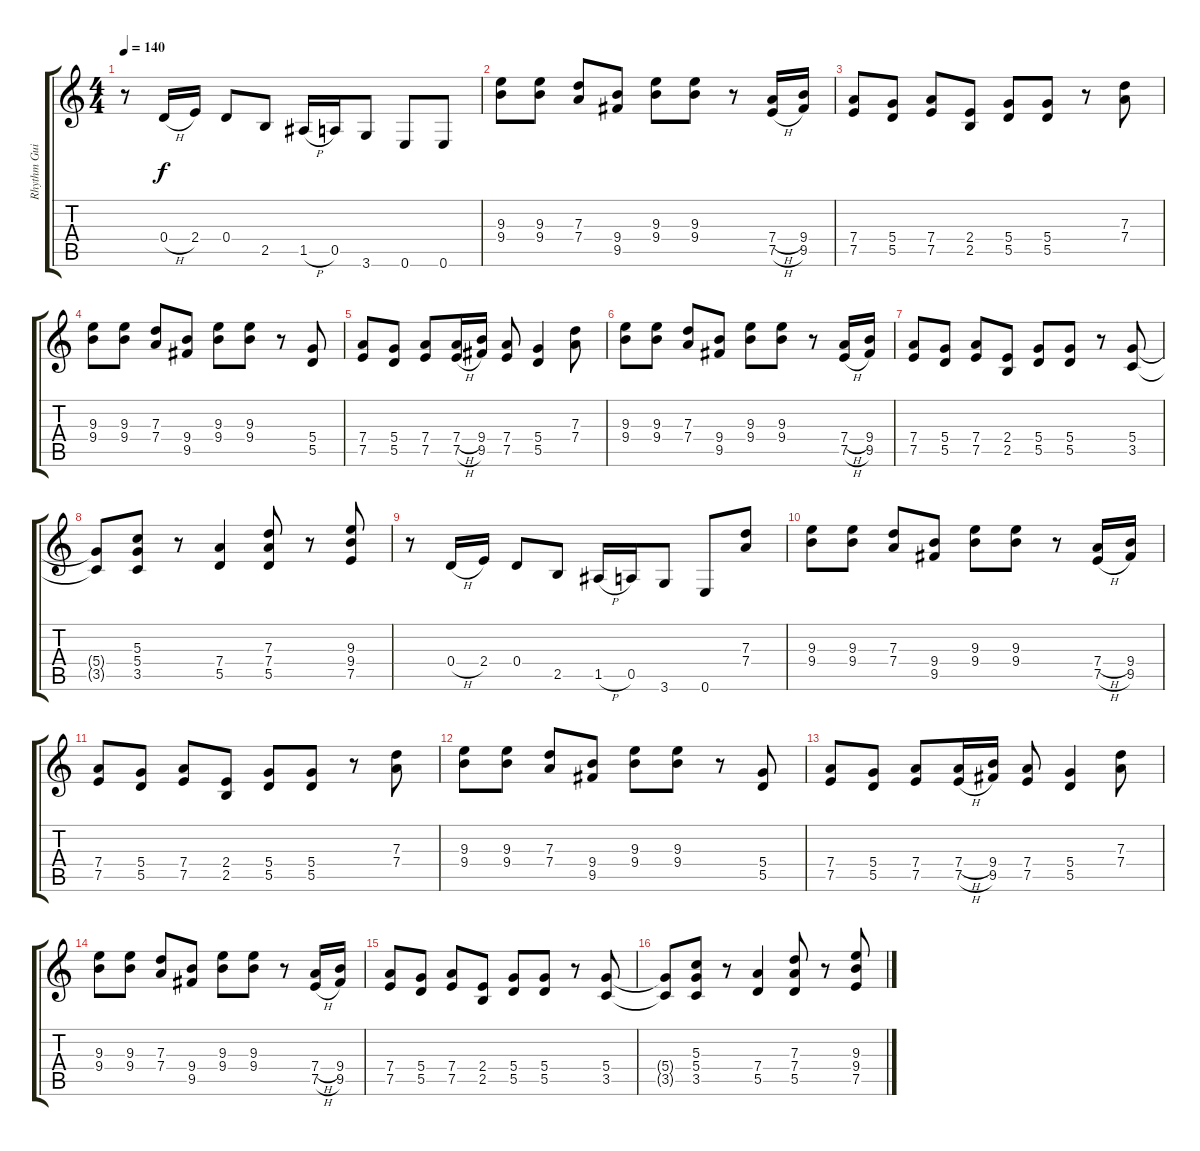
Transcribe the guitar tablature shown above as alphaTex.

\track ("Rhythm Guitar II" "Rhythm Gui") {instrument distortionguitar}
\staff {score tabs}
\tuning (E4 B3 G3 D3 A2 E2) {hide}
\ts (4 4)
\tempo 140
\clef g2
\ks c
r.8{dy f} 0.4{h}.16 2.4.16 0.4.8 2.5.8 1.5{h}.16 0.5.16 3.6.8 0.6.8 0.6.8 |
(9.3 9.4).8 (9.3 9.4).8 (7.3 7.4).8 (9.4 9.5).8 (9.3 9.4).8 (9.3 9.4).8 r.8 (7.4{h} 7.5{h}).16 (9.4 9.5).16 |
(7.4 7.5).8 (5.4 5.5).8 (7.4 7.5).8 (2.4 2.5).8 (5.4 5.5).8 (5.4 5.5).8 r.8 (7.3 7.4).8 |
(9.3 9.4).8 (9.3 9.4).8 (7.3 7.4).8 (9.4 9.5).8 (9.3 9.4).8 (9.3 9.4).8 r.8 (5.4 5.5).8 |
(7.4 7.5).8 (5.4 5.5).8 (7.4 7.5).8 (7.4{h} 7.5{h}).16 (9.4 9.5).16 (7.4 7.5).8 (5.4 5.5).4 (7.3 7.4).8 |
(9.3 9.4).8 (9.3 9.4).8 (7.3 7.4).8 (9.4 9.5).8 (9.3 9.4).8 (9.3 9.4).8 r.8 (7.4{h} 7.5{h}).16 (9.4 9.5).16 |
(7.4 7.5).8 (5.4 5.5).8 (7.4 7.5).8 (2.4 2.5).8 (5.4 5.5).8 (5.4 5.5).8 r.8 (5.4 3.5).8 |
(5.4{t} 3.5{t}).8 (5.3 5.4 3.5).8 r.8 (7.4 5.5).4 (7.3 7.4 5.5).8 r.8 (9.3 9.4 7.5).8 |
r.8 0.4{h}.16 2.4.16 0.4.8 2.5.8 1.5{h}.16 0.5.16 3.6.8 0.6.8 (7.3 7.4).8 |
(9.3 9.4).8 (9.3 9.4).8 (7.3 7.4).8 (9.4 9.5).8 (9.3 9.4).8 (9.3 9.4).8 r.8 (7.4{h} 7.5{h}).16 (9.4 9.5).16 |
(7.4 7.5).8 (5.4 5.5).8 (7.4 7.5).8 (2.4 2.5).8 (5.4 5.5).8 (5.4 5.5).8 r.8 (7.3 7.4).8 |
(9.3 9.4).8 (9.3 9.4).8 (7.3 7.4).8 (9.4 9.5).8 (9.3 9.4).8 (9.3 9.4).8 r.8 (5.4 5.5).8 |
(7.4 7.5).8 (5.4 5.5).8 (7.4 7.5).8 (7.4{h} 7.5{h}).16 (9.4 9.5).16 (7.4 7.5).8 (5.4 5.5).4 (7.3 7.4).8 |
(9.3 9.4).8 (9.3 9.4).8 (7.3 7.4).8 (9.4 9.5).8 (9.3 9.4).8 (9.3 9.4).8 r.8 (7.4{h} 7.5{h}).16 (9.4 9.5).16 |
(7.4 7.5).8 (5.4 5.5).8 (7.4 7.5).8 (2.4 2.5).8 (5.4 5.5).8 (5.4 5.5).8 r.8 (5.4 3.5).8 |
(5.4{t} 3.5{t}).8 (5.3 5.4 3.5).8 r.8 (7.4 5.5).4 (7.3 7.4 5.5).8 r.8 (9.3 9.4 7.5).8
